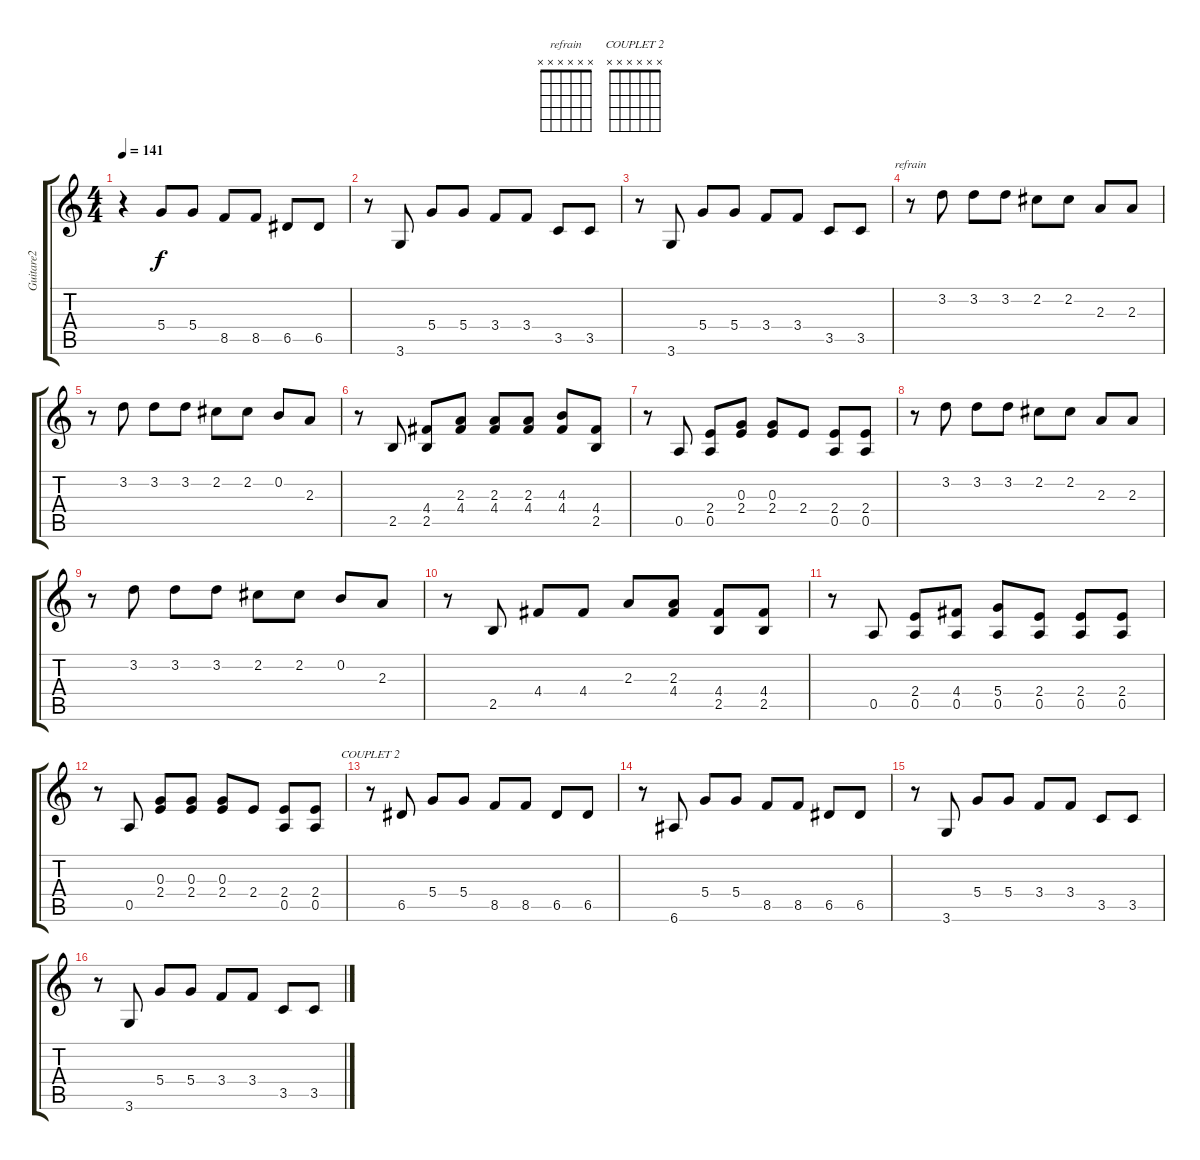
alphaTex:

\track ("Guitare2" "Guitare2") {instrument overdrivenguitar}
\staff {score tabs}
\tuning (E4 B3 G3 D3 A2 E2) {hide}
\chord ("refrain" x x x x x x)
\chord ("COUPLET 2" x x x x x x)
\ts (4 4)
\tempo 141
\clef g2
\ks c
r.4{dy f} 5.4.8 5.4.8 8.5.8 8.5.8 6.5.8 6.5.8 |
r.8 3.6.8 5.4.8 5.4.8 3.4.8 3.4.8 3.5.8 3.5.8 |
r.8 3.6.8 5.4.8 5.4.8 3.4.8 3.4.8 3.5.8 3.5.8 |
r.8{ch "refrain"} 3.2.8 3.2.8 3.2.8 2.2.8 2.2.8 2.3.8 2.3.8 |
r.8 3.2.8 3.2.8 3.2.8 2.2.8 2.2.8 0.2.8 2.3.8 |
r.8 2.5.8 (4.4 2.5).8 (2.3 4.4).8 (2.3 4.4).8 (2.3 4.4).8 (4.3 4.4).8 (4.4 2.5).8 |
r.8 0.5.8 (2.4 0.5).8 (0.3 2.4).8 (0.3 2.4).8 2.4.8 (2.4 0.5).8 (2.4 0.5).8 |
r.8 3.2.8 3.2.8 3.2.8 2.2.8 2.2.8 2.3.8 2.3.8 |
r.8 3.2.8 3.2.8 3.2.8 2.2.8 2.2.8 0.2.8 2.3.8 |
r.8 2.5.8 4.4.8 4.4.8 2.3.8 (2.3 4.4).8 (4.4 2.5).8 (4.4 2.5).8 |
r.8 0.5.8 (2.4 0.5).8 (4.4 0.5).8 (5.4 0.5).8 (2.4 0.5).8 (2.4 0.5).8 (2.4 0.5).8 |
r.8 0.5.8 (0.3 2.4).8 (0.3 2.4).8 (0.3 2.4).8 2.4.8 (2.4 0.5).8 (2.4 0.5).8 |
r.8{ch "COUPLET 2"} 6.5.8 5.4.8 5.4.8 8.5.8 8.5.8 6.5.8 6.5.8 |
r.8 6.6.8 5.4.8 5.4.8 8.5.8 8.5.8 6.5.8 6.5.8 |
r.8 3.6.8 5.4.8 5.4.8 3.4.8 3.4.8 3.5.8 3.5.8 |
r.8 3.6.8 5.4.8 5.4.8 3.4.8 3.4.8 3.5.8 3.5.8
